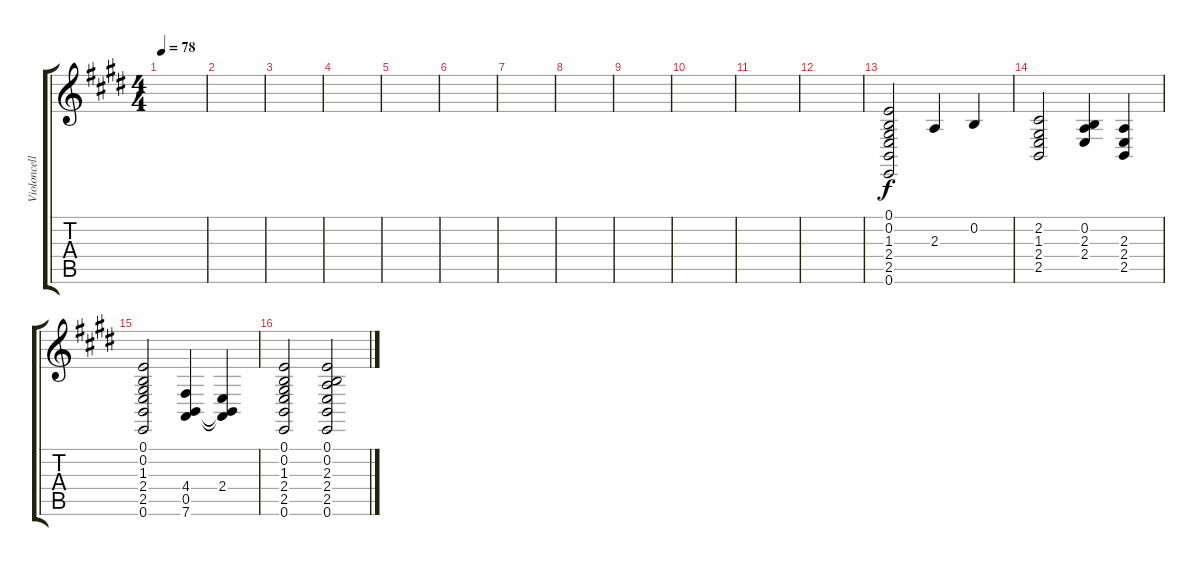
\track ("Violoncelle" "Violoncell") {instrument violin}
\staff {score tabs}
\tuning (E4 B3 G3 D3 A2 E2) {hide}
\ts (4 4)
\tempo 78
\clef g2
\ks e
|
|
|
|
|
|
|
|
|
|
|
|
(0.1 0.2 1.3 2.4 2.5 0.6).2 2.3.4 0.2.4 |
(2.2 1.3 2.4 2.5).2 (0.2 2.3 2.4).4 (2.3 2.4 2.5).4 |
(0.1 0.2 1.3 2.4 2.5 0.6).2 (4.4 0.5 7.6).4 (2.4 0.5{t} 7.6{t}).4 |
(0.1 0.2 1.3 2.4 2.5 0.6).2 (0.1 0.2 2.3 2.4 2.5 0.6).2
